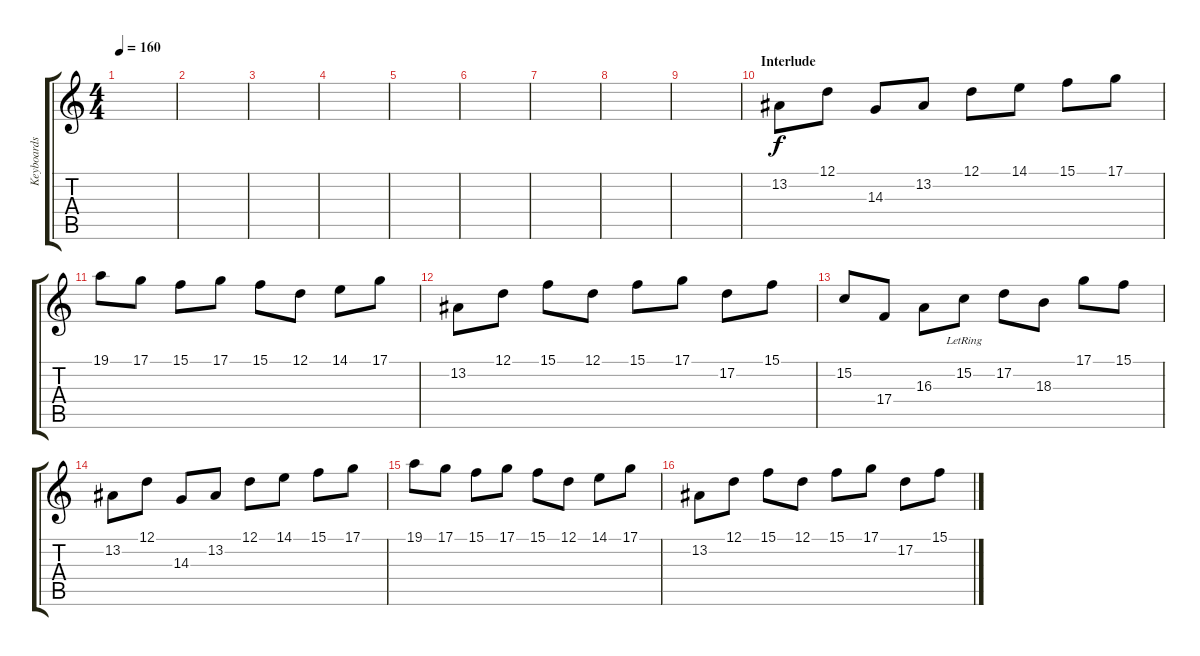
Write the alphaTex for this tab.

\track ("Keyboards 1" "Keyboards ") {instrument harpsichord}
\staff {score tabs}
\tuning (D4 A3 F3 C3 G2 D2) {hide}
\ts (4 4)
\tempo 160
\clef g2
\ks c
|
|
|
|
|
|
|
|
|
\section ("" "Interlude")
13.2.8{instrument stringensemble1} 12.1.8 14.3.8 13.2.8 12.1.8 14.1.8 15.1.8 17.1.8 |
19.1.8 17.1.8 15.1.8 17.1.8 15.1.8 12.1.8 14.1.8 17.1.8 |
13.2.8 12.1.8 15.1.8 12.1.8 15.1.8 17.1.8 17.2.8 15.1.8 |
15.2.8 17.4.8 16.3.8 15.2{lr}.8 17.2.8 18.3.8 17.1.8 15.1.8 |
13.2.8{instrument stringensemble1} 12.1.8 14.3.8 13.2.8 12.1.8 14.1.8 15.1.8 17.1.8 |
19.1.8 17.1.8 15.1.8 17.1.8 15.1.8 12.1.8 14.1.8 17.1.8 |
13.2.8 12.1.8 15.1.8 12.1.8 15.1.8 17.1.8 17.2.8 15.1.8
